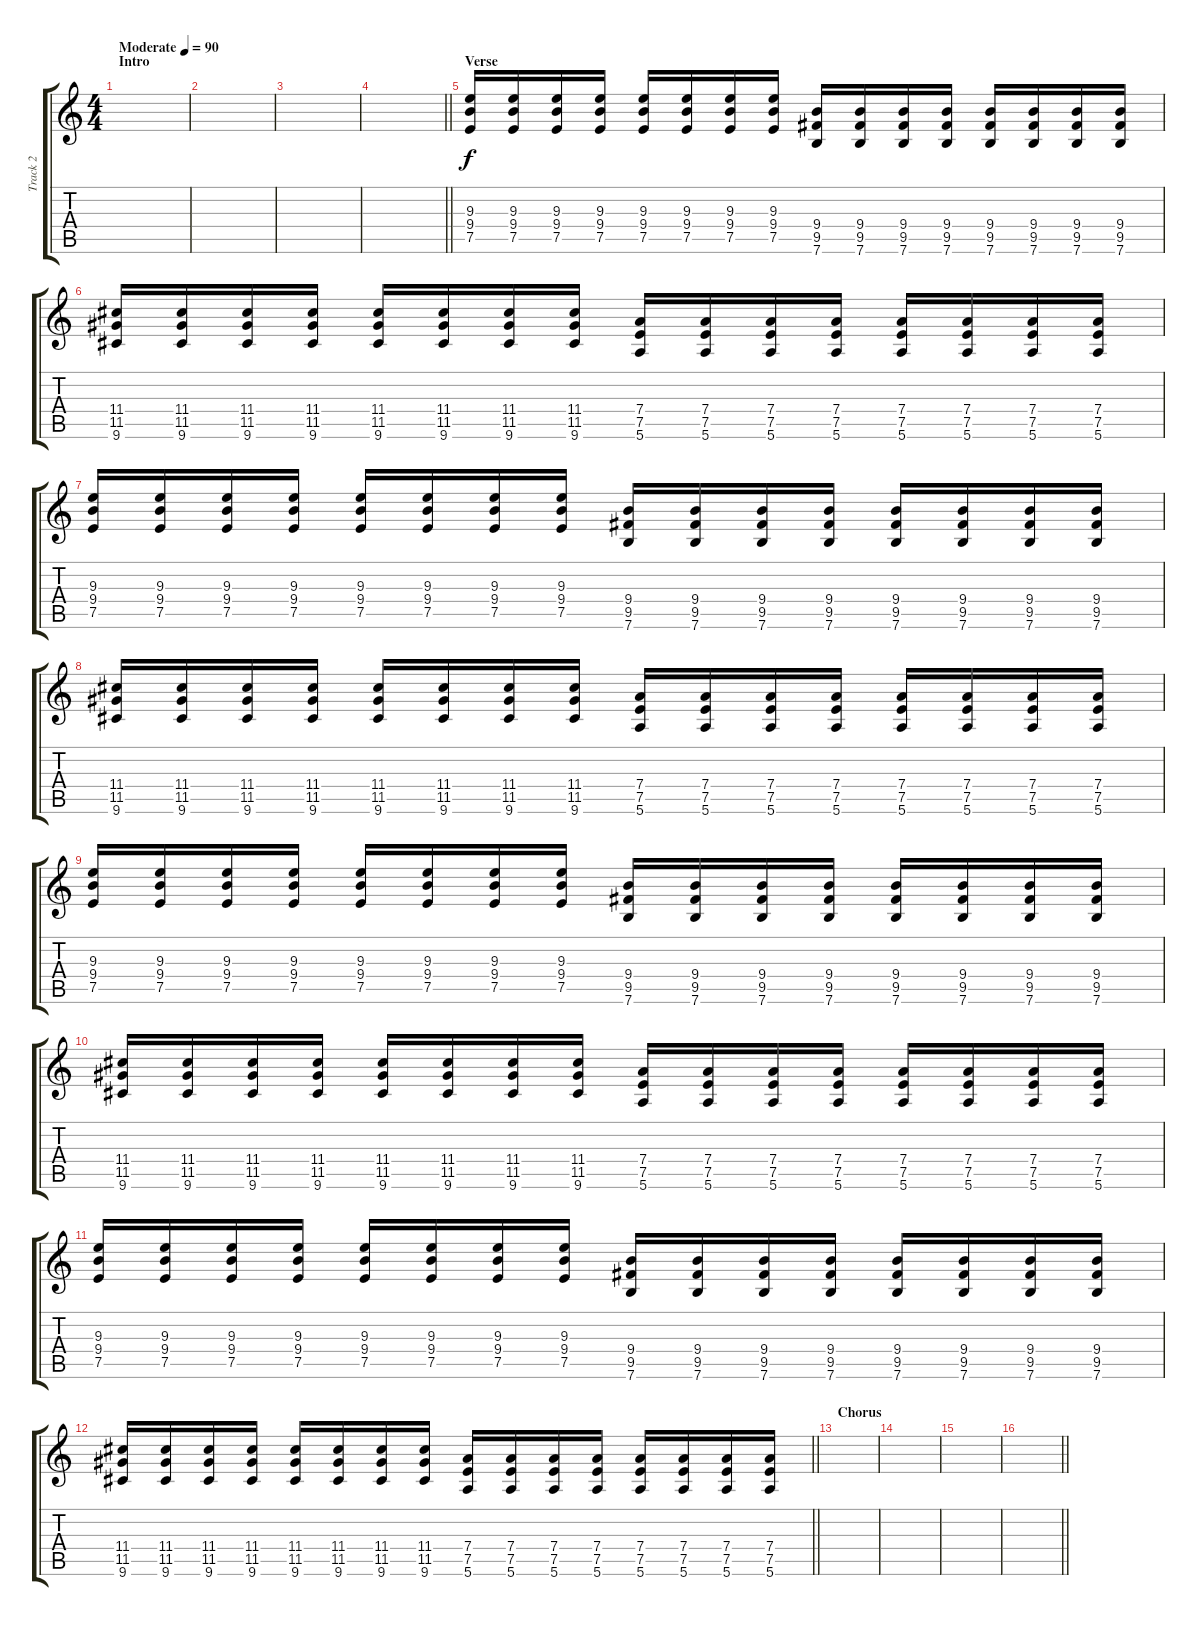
\track ("Track 2" "Track 2") {instrument electricguitarmuted}
\staff {score tabs}
\tuning (E4 B3 G3 D3 A2 E2) {hide}
\ts (4 4)
\section ("" "Intro")
\tempo (90 "Moderate")
\clef g2
\ks c
|
|
|
\barLineRight lightlight
|
\section ("" "Verse")
(9.3 9.4 7.5).16 (9.3 9.4 7.5).16 (9.3 9.4 7.5).16 (9.3 9.4 7.5).16 (9.3 9.4 7.5).16 (9.3 9.4 7.5).16 (9.3 9.4 7.5).16 (9.3 9.4 7.5).16 (9.4 9.5 7.6).16 (9.4 9.5 7.6).16 (9.4 9.5 7.6).16 (9.4 9.5 7.6).16 (9.4 9.5 7.6).16 (9.4 9.5 7.6).16 (9.4 9.5 7.6).16 (9.4 9.5 7.6).16 |
(11.4 11.5 9.6).16 (11.4 11.5 9.6).16 (11.4 11.5 9.6).16 (11.4 11.5 9.6).16 (11.4 11.5 9.6).16 (11.4 11.5 9.6).16 (11.4 11.5 9.6).16 (11.4 11.5 9.6).16 (7.4 7.5 5.6).16 (7.4 7.5 5.6).16 (7.4 7.5 5.6).16 (7.4 7.5 5.6).16 (7.4 7.5 5.6).16 (7.4 7.5 5.6).16 (7.4 7.5 5.6).16 (7.4 7.5 5.6).16 |
(9.3 9.4 7.5).16 (9.3 9.4 7.5).16 (9.3 9.4 7.5).16 (9.3 9.4 7.5).16 (9.3 9.4 7.5).16 (9.3 9.4 7.5).16 (9.3 9.4 7.5).16 (9.3 9.4 7.5).16 (9.4 9.5 7.6).16 (9.4 9.5 7.6).16 (9.4 9.5 7.6).16 (9.4 9.5 7.6).16 (9.4 9.5 7.6).16 (9.4 9.5 7.6).16 (9.4 9.5 7.6).16 (9.4 9.5 7.6).16 |
(11.4 11.5 9.6).16 (11.4 11.5 9.6).16 (11.4 11.5 9.6).16 (11.4 11.5 9.6).16 (11.4 11.5 9.6).16 (11.4 11.5 9.6).16 (11.4 11.5 9.6).16 (11.4 11.5 9.6).16 (7.4 7.5 5.6).16 (7.4 7.5 5.6).16 (7.4 7.5 5.6).16 (7.4 7.5 5.6).16 (7.4 7.5 5.6).16 (7.4 7.5 5.6).16 (7.4 7.5 5.6).16 (7.4 7.5 5.6).16 |
(9.3 9.4 7.5).16 (9.3 9.4 7.5).16 (9.3 9.4 7.5).16 (9.3 9.4 7.5).16 (9.3 9.4 7.5).16 (9.3 9.4 7.5).16 (9.3 9.4 7.5).16 (9.3 9.4 7.5).16 (9.4 9.5 7.6).16 (9.4 9.5 7.6).16 (9.4 9.5 7.6).16 (9.4 9.5 7.6).16 (9.4 9.5 7.6).16 (9.4 9.5 7.6).16 (9.4 9.5 7.6).16 (9.4 9.5 7.6).16 |
(11.4 11.5 9.6).16 (11.4 11.5 9.6).16 (11.4 11.5 9.6).16 (11.4 11.5 9.6).16 (11.4 11.5 9.6).16 (11.4 11.5 9.6).16 (11.4 11.5 9.6).16 (11.4 11.5 9.6).16 (7.4 7.5 5.6).16 (7.4 7.5 5.6).16 (7.4 7.5 5.6).16 (7.4 7.5 5.6).16 (7.4 7.5 5.6).16 (7.4 7.5 5.6).16 (7.4 7.5 5.6).16 (7.4 7.5 5.6).16 |
(9.3 9.4 7.5).16 (9.3 9.4 7.5).16 (9.3 9.4 7.5).16 (9.3 9.4 7.5).16 (9.3 9.4 7.5).16 (9.3 9.4 7.5).16 (9.3 9.4 7.5).16 (9.3 9.4 7.5).16 (9.4 9.5 7.6).16 (9.4 9.5 7.6).16 (9.4 9.5 7.6).16 (9.4 9.5 7.6).16 (9.4 9.5 7.6).16 (9.4 9.5 7.6).16 (9.4 9.5 7.6).16 (9.4 9.5 7.6).16 |
\barLineRight lightlight
(11.4 11.5 9.6).16 (11.4 11.5 9.6).16 (11.4 11.5 9.6).16 (11.4 11.5 9.6).16 (11.4 11.5 9.6).16 (11.4 11.5 9.6).16 (11.4 11.5 9.6).16 (11.4 11.5 9.6).16 (7.4 7.5 5.6).16 (7.4 7.5 5.6).16 (7.4 7.5 5.6).16 (7.4 7.5 5.6).16 (7.4 7.5 5.6).16 (7.4 7.5 5.6).16 (7.4 7.5 5.6).16 (7.4 7.5 5.6).16 |
\section ("" "Chorus")
|
|
|
\barLineRight lightlight
